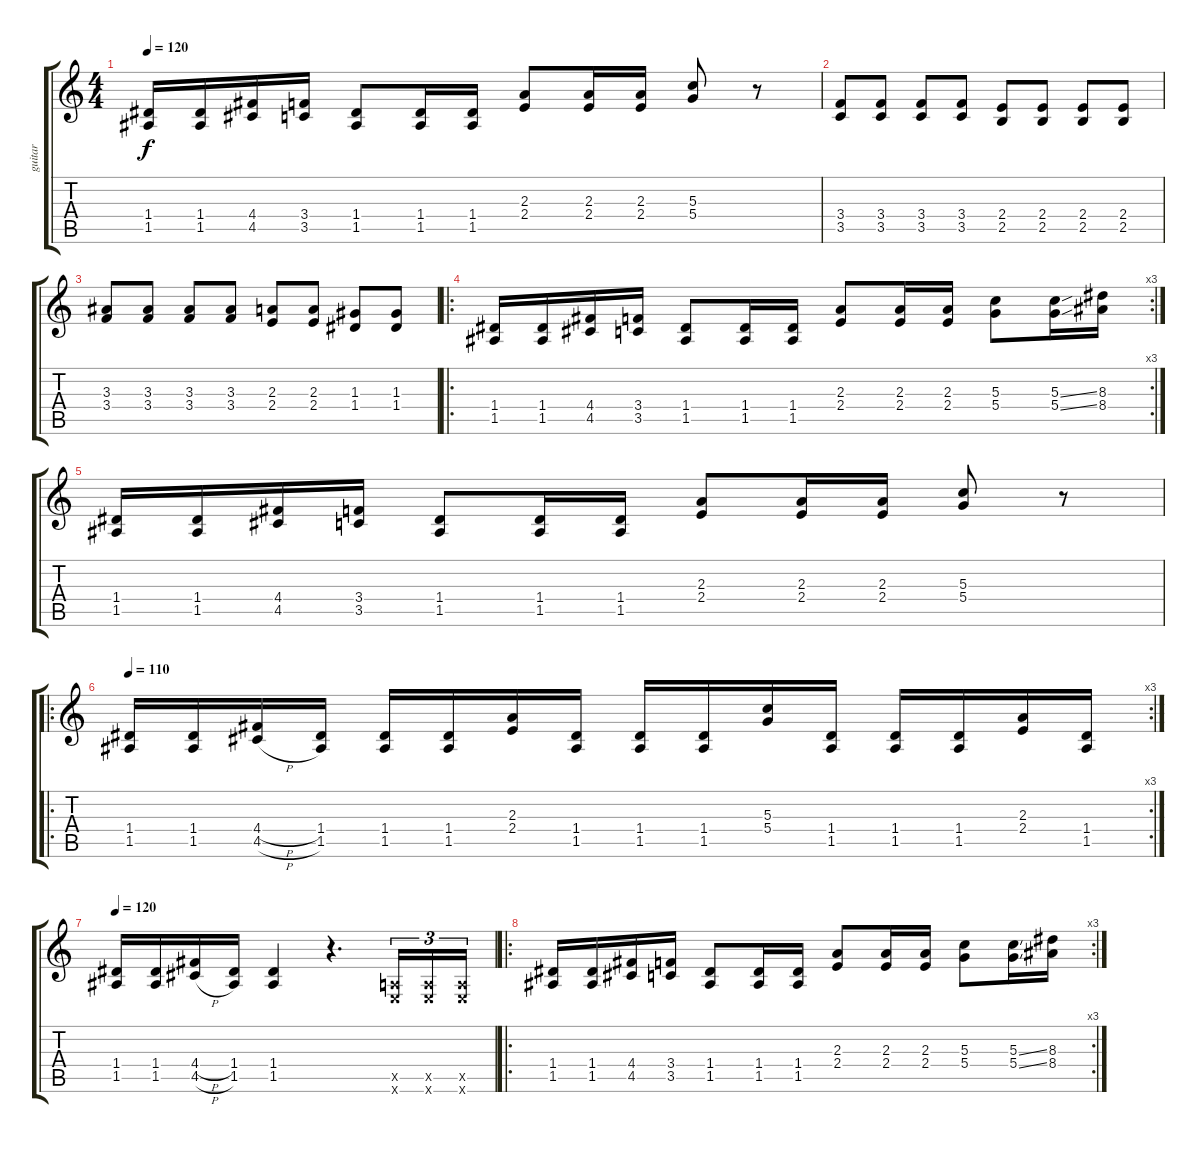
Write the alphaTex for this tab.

\track ("guitar" "guitar") {instrument distortionguitar}
\staff {score tabs}
\tuning (E4 B3 G3 D3 A2 E2) {hide}
\ts (4 4)
\tempo 120
\clef g2
\ks c
(1.4 1.5).16{dy f} (1.4 1.5).16 (4.4 4.5).16 (3.4 3.5).16 (1.4 1.5).8 (1.4 1.5).16 (1.4 1.5).16 (2.3 2.4).8 (2.3 2.4).16 (2.3 2.4).16 (5.3 5.4).8 r.8 |
(3.4 3.5).8 (3.4 3.5).8 (3.4 3.5).8 (3.4 3.5).8 (2.4 2.5).8 (2.4 2.5).8 (2.4 2.5).8 (2.4 2.5).8 |
(3.3 3.4).8 (3.3 3.4).8 (3.3 3.4).8 (3.3 3.4).8 (2.3 2.4).8 (2.3 2.4).8 (1.3 1.4).8 (1.3 1.4).8 |
\ro
\rc 3
(1.4 1.5).16 (1.4 1.5).16 (4.4 4.5).16 (3.4 3.5).16 (1.4 1.5).8 (1.4 1.5).16 (1.4 1.5).16 (2.3 2.4).8 (2.3 2.4).16 (2.3 2.4).16 (5.3 5.4).8 (5.3{ss} 5.4{ss}).16 (8.3 8.4).16 |
(1.4 1.5).16 (1.4 1.5).16 (4.4 4.5).16 (3.4 3.5).16 (1.4 1.5).8 (1.4 1.5).16 (1.4 1.5).16 (2.3 2.4).8 (2.3 2.4).16 (2.3 2.4).16 (5.3 5.4).8 r.8 |
\ro
\rc 3
\tempo 110
(1.4 1.5).16 (1.4 1.5).16 (4.4{h} 4.5{h}).16 (1.4 1.5).16 (1.4 1.5).16 (1.4 1.5).16 (2.3 2.4).16 (1.4 1.5).16 (1.4 1.5).16 (1.4 1.5).16 (5.3 5.4).16 (1.4 1.5).16 (1.4 1.5).16 (1.4 1.5).16 (2.3 2.4).16 (1.4 1.5).16 |
\tempo 120
(1.4 1.5).16 (1.4 1.5).16 (4.4{h} 4.5{h}).16 (1.4 1.5).16 (1.4 1.5).4 r.4{d} (0.5{x} 0.6{x}).16{tu (3 2)} (0.5{x} 0.6{x}).16{tu (3 2)} (0.5{x} 0.6{x}).16{tu (3 2)} |
\ro
\rc 3
(1.4 1.5).16 (1.4 1.5).16 (4.4 4.5).16 (3.4 3.5).16 (1.4 1.5).8 (1.4 1.5).16 (1.4 1.5).16 (2.3 2.4).8 (2.3 2.4).16 (2.3 2.4).16 (5.3 5.4).8 (5.3{ss} 5.4{ss}).16 (8.3 8.4).16
